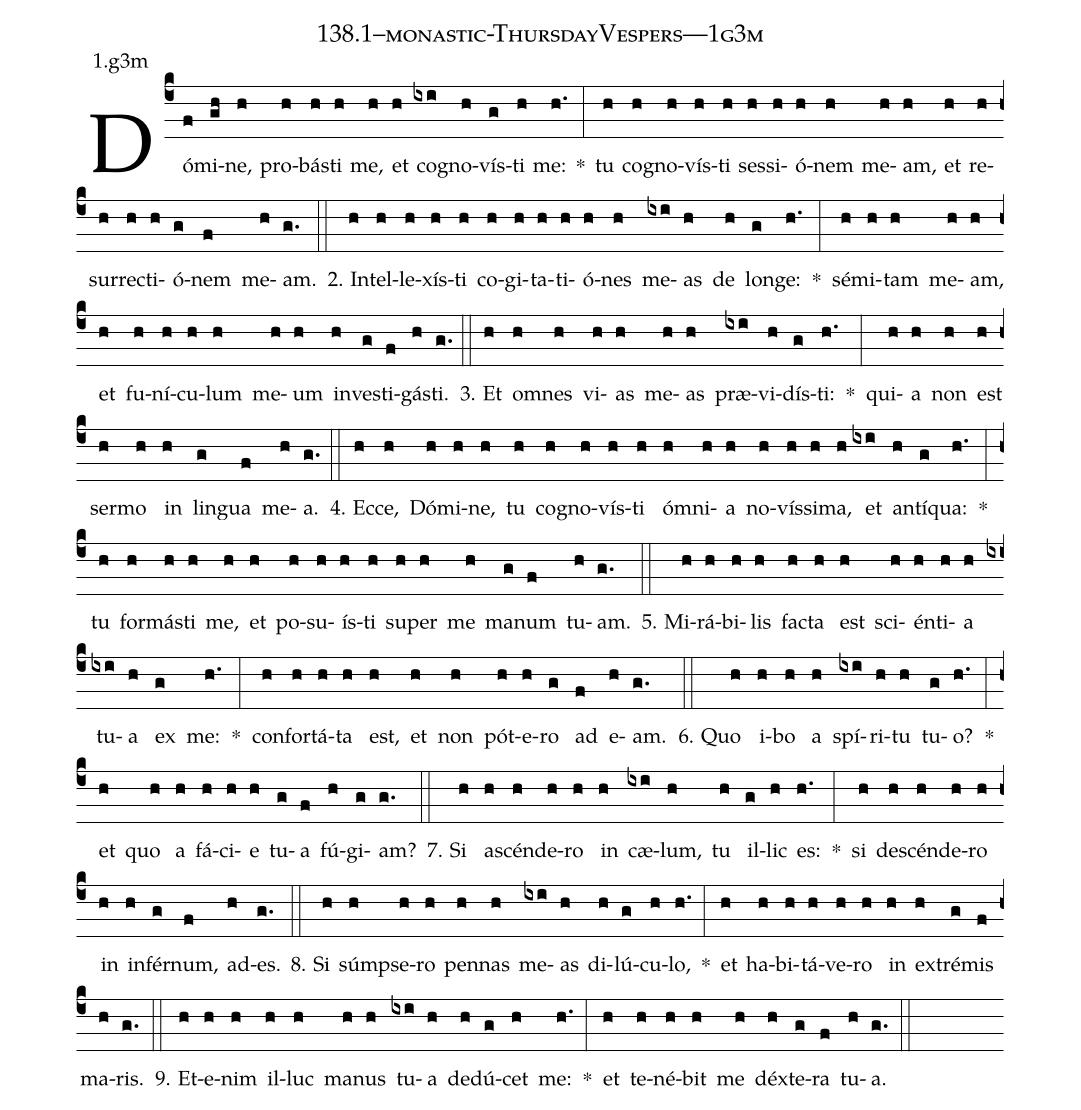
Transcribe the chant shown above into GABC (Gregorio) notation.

name: 138.1--monastic-ThursdayVespers---1g3m;
annotation: 1.g3m;
%%
(c4)Dó(f)mi(gh)ne,(h) pro(h)bás(h)ti(h) me,(h) et(h) co(ixi)gno(h)vís(g)ti(h) me:(h.) *(:) tu(h) co(h)gno(h)vís(h)ti(h) ses(h)si(h)ó(h)nem(h) me(h)am,(h) et(h) re(h)sur(h)rec(h)ti(h)ó(g)nem(f) me(h)am.(g.) (::)
2. In(h)tel(h)le(h)xís(h)ti(h) co(h)gi(h)ta(h)ti(h)ó(h)nes(h) me(ixi)as(h) de(h) lon(g)ge:(h.) *(:) sé(h)mi(h)tam(h) me(h)am,(h) et(h) fu(h)ní(h)cu(h)lum(h) me(h)um(h) in(h)ves(g)ti(f)gás(h)ti.(g.) (::)
3. Et(h) om(h)nes(h) vi(h)as(h) me(h)as(h) præ(ixi)vi(h)dís(g)ti:(h.) *(:) qui(h)a(h) non(h) est(h) ser(h)mo(h) in(h) lin(g)gua(f) me(h)a.(g.) (::)
4. Ec(h)ce,(h) Dó(h)mi(h)ne,(h) tu(h) co(h)gno(h)vís(h)ti(h) óm(h)ni(h)a(h) no(h)vís(h)si(h)ma,(h) et(ixi) an(h)tí(g)qua:(h.) *(:) tu(h) for(h)más(h)ti(h) me,(h) et(h) po(h)su(h)ís(h)ti(h) su(h)per(h) me(h) ma(g)num(f) tu(h)am.(g.) (::)
5. Mi(h)rá(h)bi(h)lis(h) fac(h)ta(h) est(h) sci(h)én(h)ti(h)a(h) tu(ixi)a(h) ex(g) me:(h.) *(:) con(h)for(h)tá(h)ta(h) est,(h) et(h) non(h) pót(h)e(h)ro(g) ad(f) e(h)am.(g.) (::)
6. Quo(h) i(h)bo(h) a(h) spí(ixi)ri(h)tu(h) tu(g)o?(h.) *(:) et(h) quo(h) a(h) fá(h)ci(h)e(h) tu(g)a(f) fú(h)gi(g)am?(g.) (::)
7. Si(h) a(h)scén(h)de(h)ro(h) in(h) cæ(ixi)lum,(h) tu(h) il(g)lic(h) es:(h.) *(:) si(h) de(h)scén(h)de(h)ro(h) in(h) in(h)fér(g)num,(f) ad(h)es.(g.) (::)
8. Si(h) súmp(h)se(h)ro(h) pen(h)nas(h) me(ixi)as(h) di(h)lú(g)cu(h)lo,(h.) *(:) et(h) ha(h)bi(h)tá(h)ve(h)ro(h) in(h) ex(h)tré(g)mis(f) ma(h)ris.(g.) (::)
9. Et(h)e(h)nim(h) il(h)luc(h) ma(h)nus(h) tu(ixi)a(h) de(h)dú(g)cet(h) me:(h.) *(:) et(h) te(h)né(h)bit(h) me(h) déx(h)te(g)ra(f) tu(h)a.(g.) (::)
